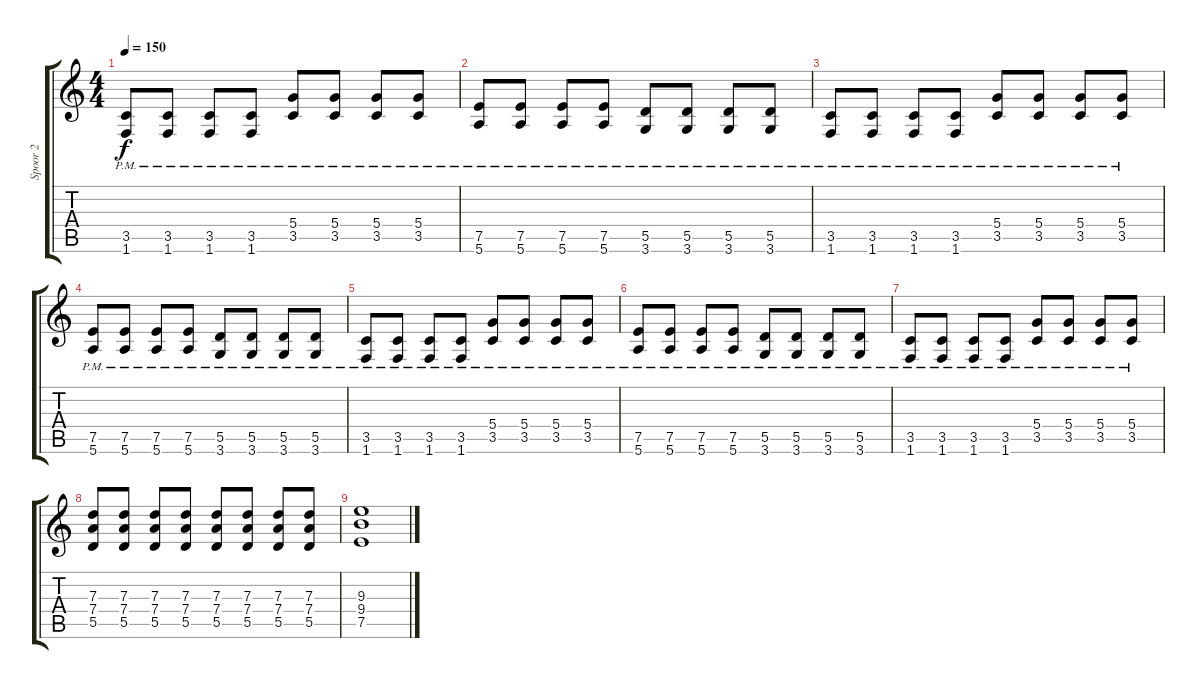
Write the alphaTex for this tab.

\track ("Spoor 2" "Spoor 2") {instrument overdrivenguitar}
\staff {score tabs}
\tuning (E4 B3 G3 D3 A2 E2) {hide}
\ts (4 4)
\tempo 150
\clef g2
\ks c
(3.5{pm} 1.6{pm}).8{dy f} (3.5{pm} 1.6{pm}).8 (3.5{pm} 1.6{pm}).8 (3.5{pm} 1.6{pm}).8 (5.4{pm} 3.5{pm}).8 (5.4{pm} 3.5{pm}).8 (5.4{pm} 3.5{pm}).8 (5.4{pm} 3.5{pm}).8 |
(7.5{pm} 5.6{pm}).8 (7.5{pm} 5.6{pm}).8 (7.5{pm} 5.6{pm}).8 (7.5{pm} 5.6{pm}).8 (5.5{pm} 3.6{pm}).8 (5.5{pm} 3.6{pm}).8 (5.5{pm} 3.6{pm}).8 (5.5{pm} 3.6{pm}).8 |
(3.5{pm} 1.6{pm}).8 (3.5{pm} 1.6{pm}).8 (3.5{pm} 1.6{pm}).8 (3.5{pm} 1.6{pm}).8 (5.4{pm} 3.5{pm}).8 (5.4{pm} 3.5{pm}).8 (5.4{pm} 3.5{pm}).8 (5.4{pm} 3.5{pm}).8 |
(7.5{pm} 5.6{pm}).8 (7.5{pm} 5.6{pm}).8 (7.5{pm} 5.6{pm}).8 (7.5{pm} 5.6{pm}).8 (5.5{pm} 3.6{pm}).8 (5.5{pm} 3.6{pm}).8 (5.5{pm} 3.6{pm}).8 (5.5{pm} 3.6{pm}).8 |
(3.5{pm} 1.6{pm}).8 (3.5{pm} 1.6{pm}).8 (3.5{pm} 1.6{pm}).8 (3.5{pm} 1.6{pm}).8 (5.4{pm} 3.5{pm}).8 (5.4{pm} 3.5{pm}).8 (5.4{pm} 3.5{pm}).8 (5.4{pm} 3.5{pm}).8 |
(7.5{pm} 5.6{pm}).8 (7.5{pm} 5.6{pm}).8 (7.5{pm} 5.6{pm}).8 (7.5{pm} 5.6{pm}).8 (5.5{pm} 3.6{pm}).8 (5.5{pm} 3.6{pm}).8 (5.5{pm} 3.6{pm}).8 (5.5{pm} 3.6{pm}).8 |
(3.5{pm} 1.6{pm}).8 (3.5{pm} 1.6{pm}).8 (3.5{pm} 1.6{pm}).8 (3.5{pm} 1.6{pm}).8 (5.4{pm} 3.5{pm}).8 (5.4{pm} 3.5{pm}).8 (5.4{pm} 3.5{pm}).8 (5.4{pm} 3.5{pm}).8 |
(7.3 7.4 5.5).8 (7.3 7.4 5.5).8 (7.3 7.4 5.5).8 (7.3 7.4 5.5).8 (7.3 7.4 5.5).8 (7.3 7.4 5.5).8 (7.3 7.4 5.5).8 (7.3 7.4 5.5).8 |
(9.3 9.4 7.5).1
